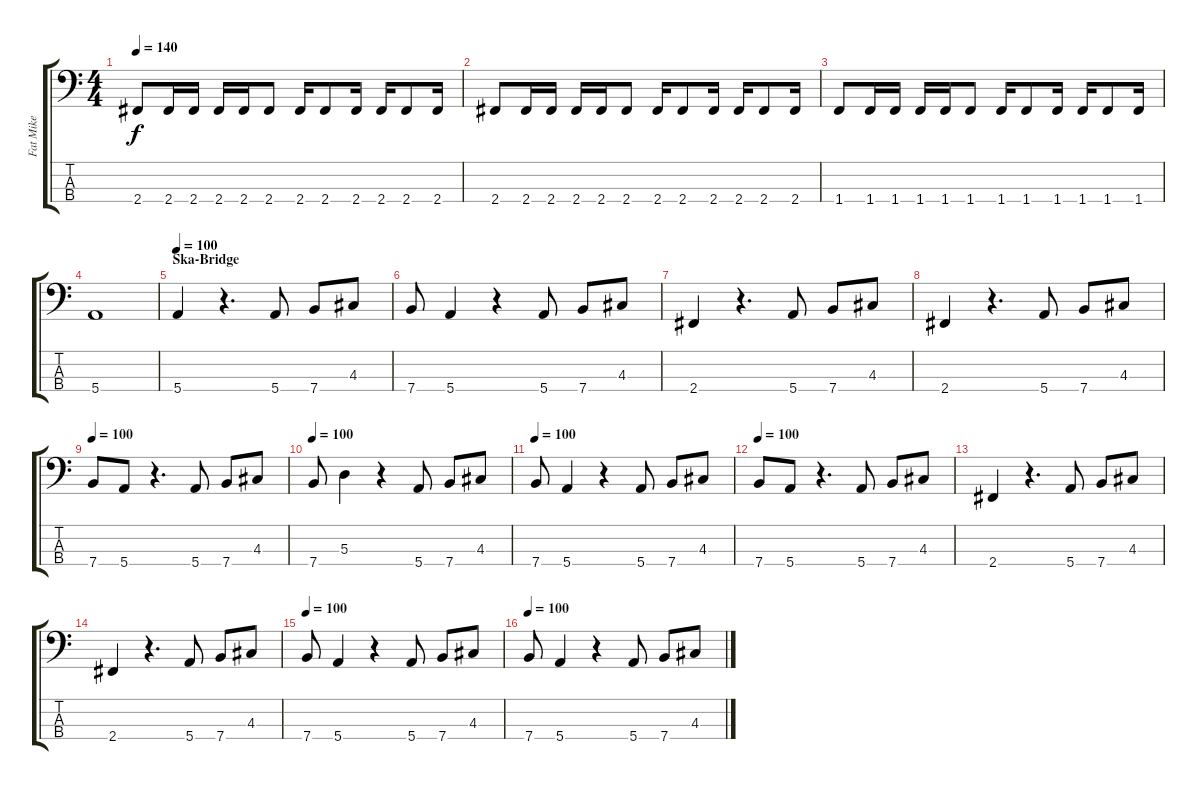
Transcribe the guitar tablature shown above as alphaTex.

\track ("Fat Mike" "Fat Mike") {instrument electricbasspick}
\staff {score tabs}
\tuning (G2 D2 A1 E1) {hide}
\ts (4 4)
\tempo 140
\clef f4
\ks c
2.4.8{dy f} 2.4.16 2.4.16 2.4.16 2.4.16 2.4.8 2.4.16 2.4.8 2.4.16 2.4.16 2.4.8 2.4.16 |
2.4.8 2.4.16 2.4.16 2.4.16 2.4.16 2.4.8 2.4.16 2.4.8 2.4.16 2.4.16 2.4.8 2.4.16 |
1.4.8 1.4.16 1.4.16 1.4.16 1.4.16 1.4.8 1.4.16 1.4.8 1.4.16 1.4.16 1.4.8 1.4.16 |
5.4.1 |
\section ("" "Ska-Bridge")
\tempo 100
5.4.4 r.4{d} 5.4.8 7.4.8 4.3.8 |
7.4.8 5.4.4 r.4 5.4.8 7.4.8 4.3.8 |
2.4.4 r.4{d} 5.4.8 7.4.8 4.3.8 |
2.4.4 r.4{d} 5.4.8 7.4.8 4.3.8 |
\tempo 100
7.4.8 5.4.8 r.4{d} 5.4.8 7.4.8 4.3.8 |
\tempo 100
7.4.8 5.3.4 r.4 5.4.8 7.4.8 4.3.8 |
\tempo 100
7.4.8 5.4.4 r.4 5.4.8 7.4.8 4.3.8 |
\tempo 100
7.4.8 5.4.8 r.4{d} 5.4.8 7.4.8 4.3.8 |
2.4.4 r.4{d} 5.4.8 7.4.8 4.3.8 |
2.4.4 r.4{d} 5.4.8 7.4.8 4.3.8 |
\tempo 100
7.4.8 5.4.4 r.4 5.4.8 7.4.8 4.3.8 |
\tempo 100
7.4.8 5.4.4 r.4 5.4.8 7.4.8 4.3.8
